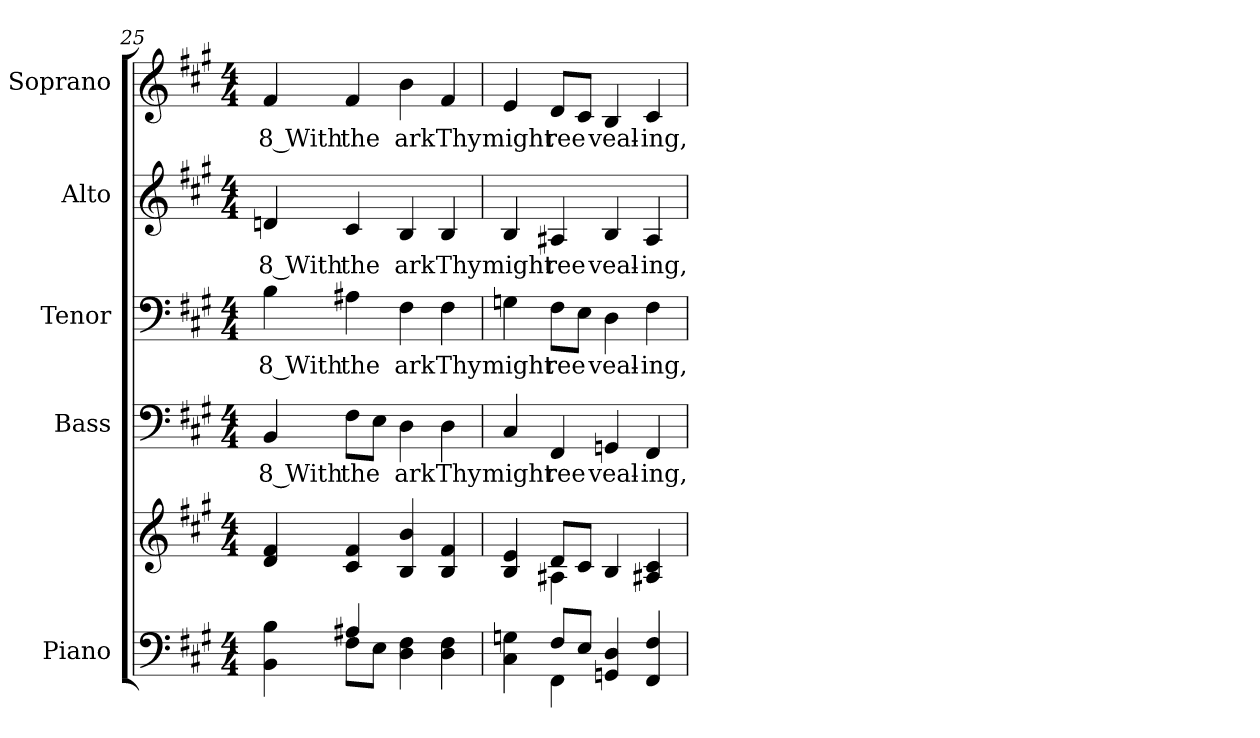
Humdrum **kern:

**kern	**kern	**kern	**text	**kern	**text	**kern	**text	**kern	**text
*part5	*part5	*part4	*part4	*part3	*part3	*part2	*part2	*part1	*part1
*staff6	*staff5	*staff4	*staff4	*staff3	*staff3	*staff2	*staff2	*staff1	*staff1
*I"Piano	*	*I"Bass	*	*I"Tenor	*	*I"Alto	*	*I"Soprano	*
*I'Pno.	*	*I'B.	*	*I'T.	*	*I'A.	*	*I'S.	*
!!LO:PB:g=z
*clefF4	*clefG2	*clefF4	*	*clefF4	*	*clefG2	*	*clefG2	*
*k[f#c#g#]	*k[f#c#g#]	*k[f#c#g#]	*	*k[f#c#g#]	*	*k[f#c#g#]	*	*k[f#c#g#]	*
*A:	*A:	*A:	*	*A:	*	*A:	*	*A:	*
*M4/4	*M4/4	*M4/4	*	*M4/4	*	*M4/4	*	*M4/4	*
=25	=25	=25	=25	=25	=25	=25	=25	=25	=25
*^	*	*	*	*	*	*	*	*	*
!	!	!	!	!LO:LY:b:color=#000000	!	!	!	!	!	!
!	!	!	!	!	!	!LO:LY:b:color=#000000	!	!	!	!
!	!	!	!	!	!	!	!	!LO:LY:b:color=#000000	!	!
!	!	!	!	!	!	!	!	!	!	!LO:LY:b:color=#000000
4BBi\ 4Bi	4ryy	4di/ 4f#i	4BBi/	8 With	4Bi\	8 With	4dni/	8 With	4f#i/	8 With
!	!	!	!	!LO:LY:b:color=#000000	!	!	!	!	!	!
!	!	!	!	!	!	!LO:LY:b:color=#000000	!	!	!	!
!	!	!	!	!	!	!	!	!LO:LY:b:color=#000000	!	!
!	!	!	!	!	!	!	!	!	!	!LO:LY:b:color=#000000
4A#Xi/	8F#i\L	4c#i/ 4f#i	8F#i\L	the	4A#Xi\	the	4c#i/	the	4f#i/	the
.	8Ei\J	.	8Ei\J	.	.	.	.	.	.	.
!	!	!	!	!LO:LY:b:color=#000000	!	!	!	!	!	!
!	!	!	!	!	!	!LO:LY:b:color=#000000	!	!	!	!
!	!	!	!	!	!	!	!	!LO:LY:b:color=#000000	!	!
!	!	!	!	!	!	!	!	!	!	!LO:LY:b:color=#000000
4Di\ 4F#i	2ryy	4Bi/ 4bi	4Di\	ark	4F#i\	ark	4Bi/	ark	4bi\	ark
!	!	!	!	!LO:LY:b:color=#000000	!	!	!	!	!	!
!	!	!	!	!	!	!LO:LY:b:color=#000000	!	!	!	!
!	!	!	!	!	!	!	!	!LO:LY:b:color=#000000	!	!
!	!	!	!	!	!	!	!	!	!	!LO:LY:b:color=#000000
4Di\ 4F#i	.	4Bi/ 4f#i	4Di\	Thy	4F#i\	Thy	4Bi/	Thy	4f#i/	Thy
=26	=26	=26	=26	=26	=26	=26	=26	=26	=26	=26
*	*	*^	*	*	*	*	*	*	*	*
!	!	!	!	!	!LO:LY:b:color=#000000	!	!	!	!	!	!
!	!	!	!	!	!	!	!LO:LY:b:color=#000000	!	!	!	!
!	!	!	!	!	!	!	!	!	!LO:LY:b:color=#000000	!	!
!	!	!	!	!	!	!	!	!	!	!	!LO:LY:b:color=#000000
4C#i\ 4Gni	4ryy	4Bi/ 4ei	4ryy	4C#i/	might	4Gni\	might	4Bi/	might	4ei/	might
!	!	!	!	!	!LO:LY:b:color=#000000	!	!	!	!	!	!
!	!	!	!	!	!	!	!LO:LY:b:color=#000000	!	!	!	!
!	!	!	!	!	!	!	!	!	!LO:LY:b:color=#000000	!	!
!	!	!	!	!	!	!	!	!	!	!	!LO:LY:b:color=#000000
8F#i/L	4FF#i\	8di/L	4A#Xi\	4FF#i/	ree	8F#i\L	ree	4A#Xi/	ree	8di/L	ree
8Ei/J	.	8c#i/J	.	.	.	8Ei\J	.	.	.	8c#i/J	.
!	!	!	!	!	!LO:LY:b:color=#000000	!	!	!	!	!	!
!	!	!	!	!	!	!	!LO:LY:b:color=#000000	!	!	!	!
!	!	!	!	!	!	!	!	!	!LO:LY:b:color=#000000	!	!
!	!	!	!	!	!	!	!	!	!	!	!LO:LY:b:color=#000000
4GGni/ 4Di	2ryy	4Bi/	2ryy	4GGni/	veal-	4Di\	veal-	4Bi/	veal-	4Bi/	veal-
!	!	!	!	!	!LO:LY:b:color=#000000	!	!	!	!	!	!
!	!	!	!	!	!	!	!LO:LY:b:color=#000000	!	!	!	!
!	!	!	!	!	!	!	!	!	!LO:LY:b:color=#000000	!	!
!	!	!	!	!	!	!	!	!	!	!	!LO:LY:b:color=#000000
4FF#i/ 4F#i	.	4A#Xi/ 4c#i	.	4FF#i/	-ing,	4F#i\	-ing,	4A#i/	-ing,	4c#i/	-ing,
*v	*v	*	*	*	*	*	*	*	*	*	*
*	*v	*v	*	*	*	*	*	*	*	*
=	=	=	=	=	=	=	=	=	=
*-	*-	*-	*-	*-	*-	*-	*-	*-	*-
